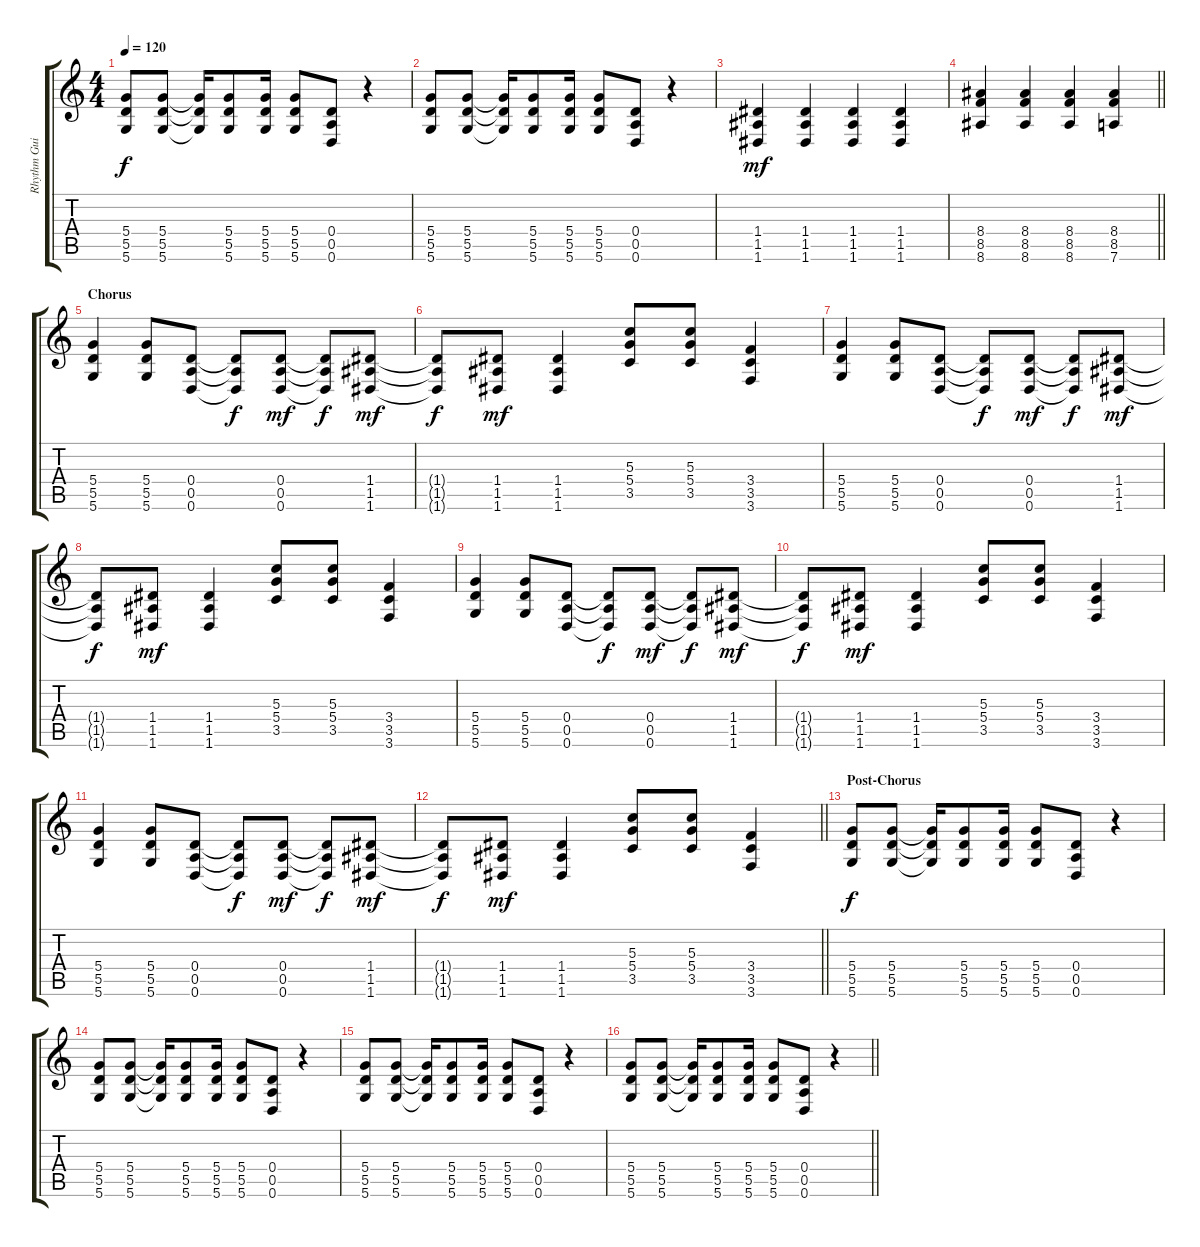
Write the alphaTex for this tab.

\track ("Rhythm Guitar II" "Rhythm Gui") {instrument distortionguitar}
\staff {score tabs}
\tuning (E4 B3 G3 D3 A2 D2) {hide}
\ts (4 4)
\tempo 120
\clef g2
\ks c
(5.4 5.5 5.6).8{dy f} (5.4 5.5 5.6).8 (5.4{t} 5.5{t} 5.6{t}).16 (5.4 5.5 5.6).8 (5.4 5.5 5.6).16 (5.4 5.5 5.6).8 (0.4 0.5 0.6).8 r.4 |
(5.4 5.5 5.6).8 (5.4 5.5 5.6).8 (5.4{t} 5.5{t} 5.6{t}).16 (5.4 5.5 5.6).8 (5.4 5.5 5.6).16 (5.4 5.5 5.6).8 (0.4 0.5 0.6).8 r.4 |
(1.4 1.5 1.6).4{dy mf} (1.4 1.5 1.6).4 (1.4 1.5 1.6).4 (1.4 1.5 1.6).4 |
\barLineRight lightlight
(8.4 8.5 8.6).4 (8.4 8.5 8.6).4 (8.4 8.5 8.6).4 (8.4 8.5 7.6).4 |
\section ("" "Chorus")
(5.4 5.5 5.6).4 (5.4 5.5 5.6).8 (0.4 0.5 0.6).8 (0.4{t} 0.5{t} 0.6{t}).8{dy f} (0.4 0.5 0.6).8{dy mf} (0.4{t} 0.5{t} 0.6{t}).8{dy f} (1.4 1.5 1.6).8{dy mf} |
(1.4{t} 1.5{t} 1.6{t}).8{dy f} (1.4 1.5 1.6).8{dy mf} (1.4 1.5 1.6).4 (5.3 5.4 3.5).8 (5.3 5.4 3.5).8 (3.4 3.5 3.6).4 |
(5.4 5.5 5.6).4 (5.4 5.5 5.6).8 (0.4 0.5 0.6).8 (0.4{t} 0.5{t} 0.6{t}).8{dy f} (0.4 0.5 0.6).8{dy mf} (0.4{t} 0.5{t} 0.6{t}).8{dy f} (1.4 1.5 1.6).8{dy mf} |
(1.4{t} 1.5{t} 1.6{t}).8{dy f} (1.4 1.5 1.6).8{dy mf} (1.4 1.5 1.6).4 (5.3 5.4 3.5).8 (5.3 5.4 3.5).8 (3.4 3.5 3.6).4 |
(5.4 5.5 5.6).4 (5.4 5.5 5.6).8 (0.4 0.5 0.6).8 (0.4{t} 0.5{t} 0.6{t}).8{dy f} (0.4 0.5 0.6).8{dy mf} (0.4{t} 0.5{t} 0.6{t}).8{dy f} (1.4 1.5 1.6).8{dy mf} |
(1.4{t} 1.5{t} 1.6{t}).8{dy f} (1.4 1.5 1.6).8{dy mf} (1.4 1.5 1.6).4 (5.3 5.4 3.5).8 (5.3 5.4 3.5).8 (3.4 3.5 3.6).4 |
(5.4 5.5 5.6).4 (5.4 5.5 5.6).8 (0.4 0.5 0.6).8 (0.4{t} 0.5{t} 0.6{t}).8{dy f} (0.4 0.5 0.6).8{dy mf} (0.4{t} 0.5{t} 0.6{t}).8{dy f} (1.4 1.5 1.6).8{dy mf} |
\barLineRight lightlight
(1.4{t} 1.5{t} 1.6{t}).8{dy f} (1.4 1.5 1.6).8{dy mf} (1.4 1.5 1.6).4 (5.3 5.4 3.5).8 (5.3 5.4 3.5).8 (3.4 3.5 3.6).4 |
\section ("" "Post-Chorus")
(5.4 5.5 5.6).8{dy f} (5.4 5.5 5.6).8 (5.4{t} 5.5{t} 5.6{t}).16 (5.4 5.5 5.6).8 (5.4 5.5 5.6).16 (5.4 5.5 5.6).8 (0.4 0.5 0.6).8 r.4 |
(5.4 5.5 5.6).8 (5.4 5.5 5.6).8 (5.4{t} 5.5{t} 5.6{t}).16 (5.4 5.5 5.6).8 (5.4 5.5 5.6).16 (5.4 5.5 5.6).8 (0.4 0.5 0.6).8 r.4 |
(5.4 5.5 5.6).8 (5.4 5.5 5.6).8 (5.4{t} 5.5{t} 5.6{t}).16 (5.4 5.5 5.6).8 (5.4 5.5 5.6).16 (5.4 5.5 5.6).8 (0.4 0.5 0.6).8 r.4 |
\barLineRight lightlight
(5.4 5.5 5.6).8 (5.4 5.5 5.6).8 (5.4{t} 5.5{t} 5.6{t}).16 (5.4 5.5 5.6).8 (5.4 5.5 5.6).16 (5.4 5.5 5.6).8 (0.4 0.5 0.6).8 r.4
